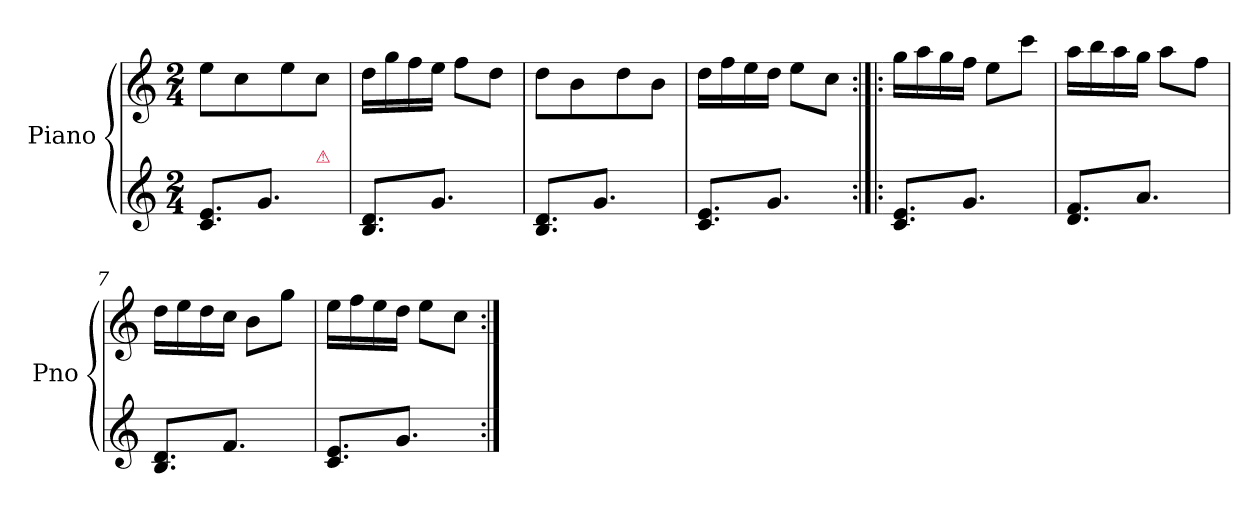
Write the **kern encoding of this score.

**kern	**kern
*part1	*part1
*staff2	*staff1
*I"Piano	*
*I'Pno	*
*clefG2	*clefG2
*k[]	*k[]
*M2/4	*M2/4
=1	=1
8.c/ 8.e/L	8ee\L
.	8cc\
8.g/J	.
.	8ee\
!LO:TX:a:color=crimson:t=⚠	!
8ryy	8cc\J
=2	=2
8.B/ 8.d/L	16dd\LL
.	16gg\
.	16ff\
8.g/J	16ee\JJ
.	8ff\L
8ryy	8dd\J
=3	=3
8.B/ 8.d/L	8dd\L
.	8b\
8.g/J	.
.	8dd\
8ryy	8b\J
=4	=4
8.c/ 8.e/L	16dd\LL
.	16ff\
.	16ee\
8.g/J	16dd\JJ
.	8ee\L
8ryy	8cc\J
=5:|!|:	=5:|!|:
8.c/ 8.e/L	16gg\LL
.	16aa\
.	16gg\
8.g/J	16ff\JJ
.	8ee\L
8ryy	8ccc\J
=6	=6
8.d/ 8.f/L	16aa\LL
.	16bb\
.	16aa\
8.a/J	16gg\JJ
.	8aa\L
8ryy	8ff\J
=7	=7
8.B/ 8.d/L	16dd\LL
.	16ee\
.	16dd\
8.f/J	16cc\JJ
.	8b\L
8ryy	8gg\J
=8	=8
8.c/ 8.e/L	16ee\LL
.	16ff\
.	16ee\
8.g/J	16dd\JJ
.	8ee\L
8ryy	8cc\J
=:|!	=:|!
*-	*-
